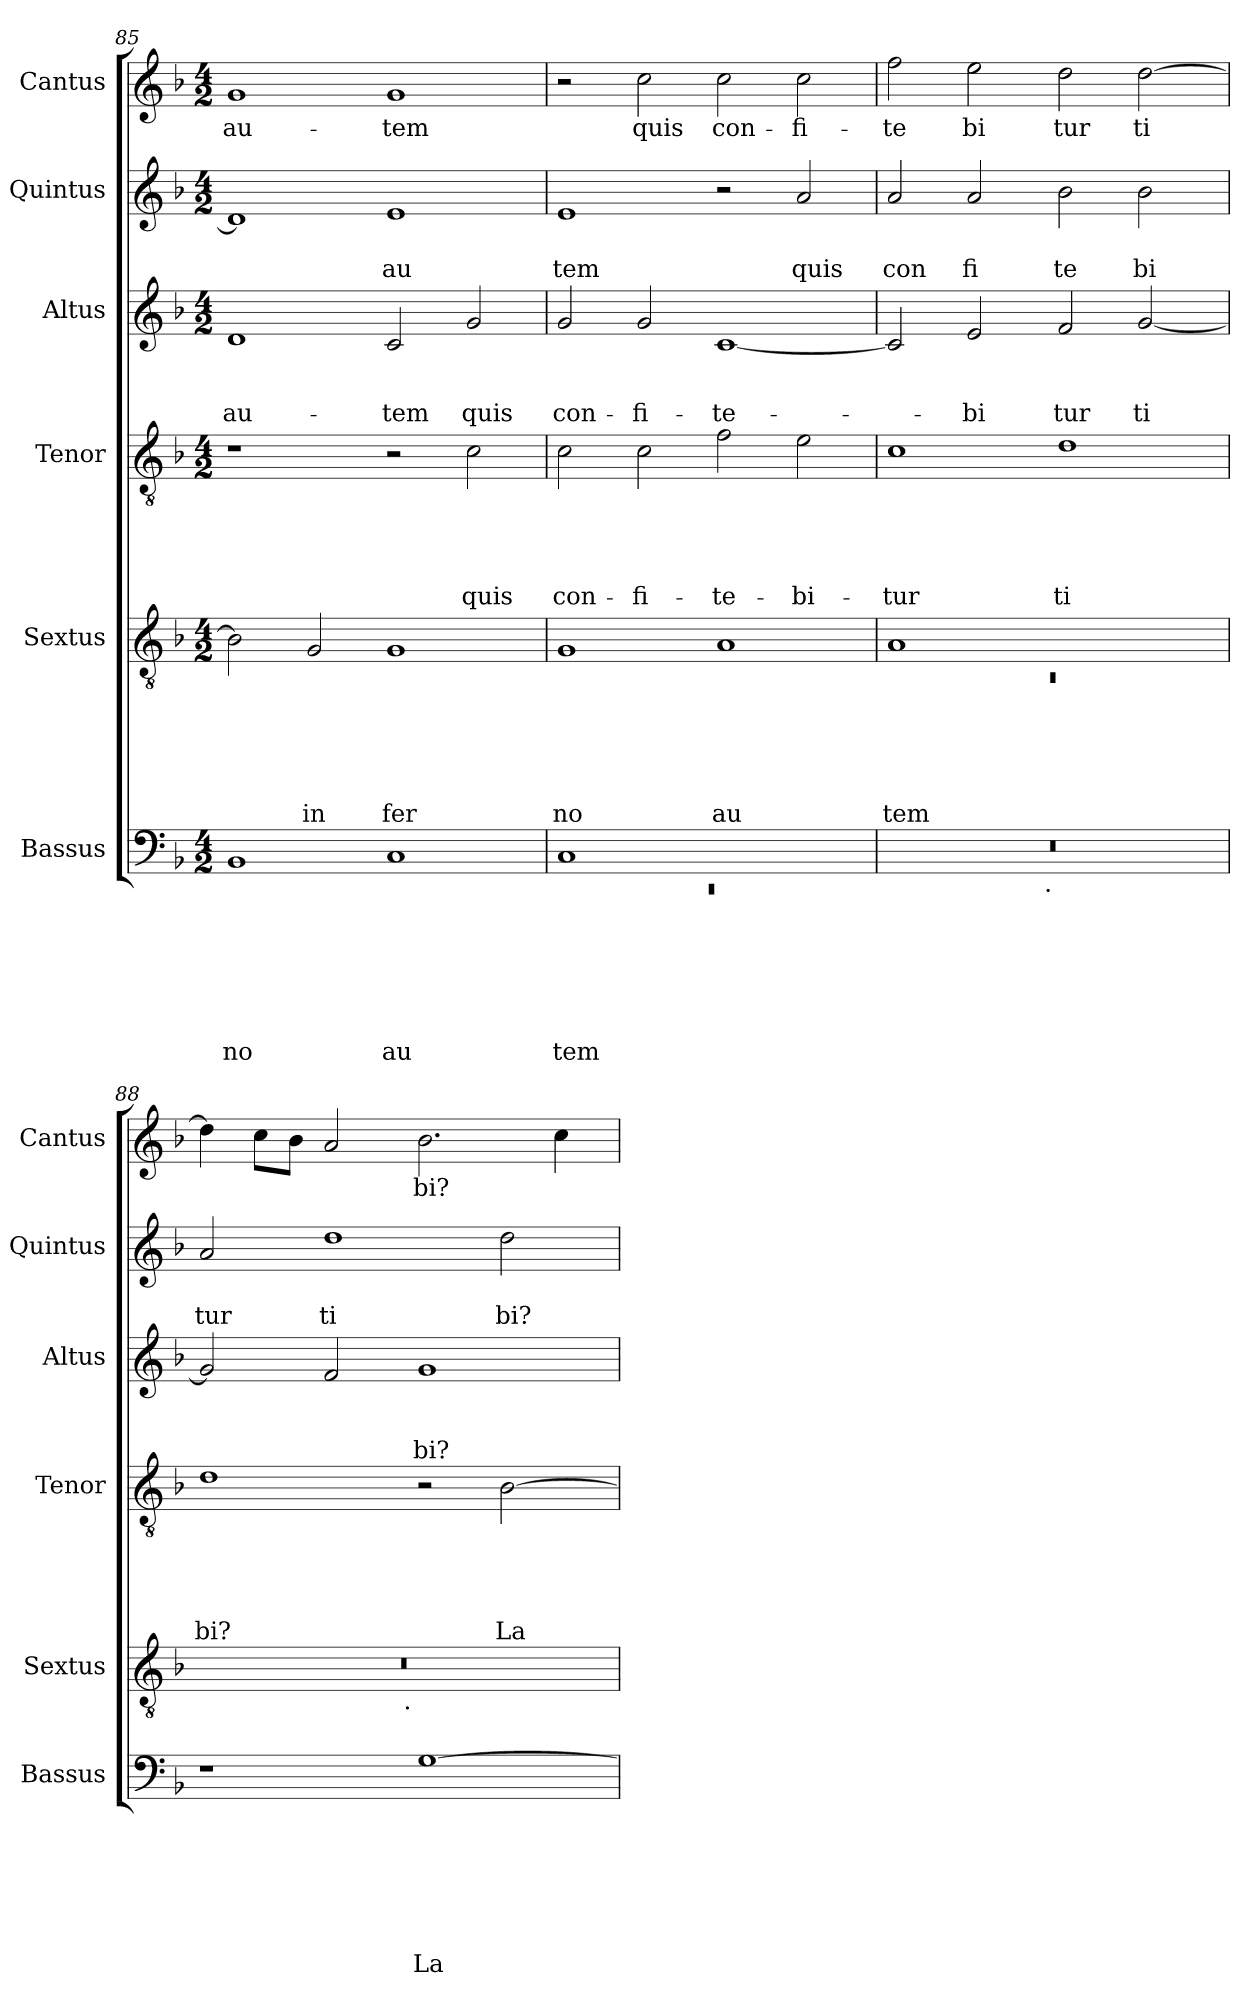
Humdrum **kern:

**kern	**text	**text	**text	**text	**text	**text	**text	**kern	**text	**text	**text	**text	**text	**text	**kern	**text	**text	**text	**text	**text	**kern	**text	**text	**text	**kern	**text	**text	**kern	**text
*part6	*part6	*part6	*part6	*part6	*part6	*part6	*part6	*part5	*part5	*part5	*part5	*part5	*part5	*part5	*part4	*part4	*part4	*part4	*part4	*part4	*part3	*part3	*part3	*part3	*part2	*part2	*part2	*part1	*part1
*staff6	*staff6	*staff6	*staff6	*staff6	*staff6	*staff6	*staff6	*staff5	*staff5	*staff5	*staff5	*staff5	*staff5	*staff5	*staff4	*staff4	*staff4	*staff4	*staff4	*staff4	*staff3	*staff3	*staff3	*staff3	*staff2	*staff2	*staff2	*staff1	*staff1
*I"Bassus	*	*	*	*	*	*	*	*I"Sextus	*	*	*	*	*	*	*I"Tenor	*	*	*	*	*	*I"Altus	*	*	*	*I"Quintus	*	*	*I"Cantus	*
*I'Bassus	*	*	*	*	*	*	*	*I'Sextus	*	*	*	*	*	*	*I'Tenor	*	*	*	*	*	*I'Altus	*	*	*	*I'Quintus	*	*	*I'Cantus	*
*clefF4	*	*	*	*	*	*	*	*clefGv2	*	*	*	*	*	*	*clefGv2	*	*	*	*	*	*clefG2	*	*	*	*clefG2	*	*	*clefG2	*
*k[b-]	*	*	*	*	*	*	*	*k[b-]	*	*	*	*	*	*	*k[b-]	*	*	*	*	*	*k[b-]	*	*	*	*k[b-]	*	*	*k[b-]	*
*F:	*	*	*	*	*	*	*	*F:	*	*	*	*	*	*	*F:	*	*	*	*	*	*F:	*	*	*	*F:	*	*	*F:	*
*M4/2	*	*	*	*	*	*	*	*M4/2	*	*	*	*	*	*	*M4/2	*	*	*	*	*	*M4/2	*	*	*	*M4/2	*	*	*M4/2	*
=85	=85	=85	=85	=85	=85	=85	=85	=85	=85	=85	=85	=85	=85	=85	=85	=85	=85	=85	=85	=85	=85	=85	=85	=85	=85	=85	=85	=85	=85
!	!	!	!	!	!	!	!LO:LY:b	!	!	!	!	!	!	!	!	!	!	!	!	!	!	!	!	!LO:LY:b	!	!	!	!	!LO:LY:b
1BB-	.	.	.	.	.	.	no	2B-\]	.	.	.	.	.	.	1r	.	.	.	.	.	1d	.	.	au-	1d]	.	.	1g	au-
!	!	!	!	!	!	!	!	!	!	!	!	!	!	!LO:LY:b	!	!	!	!	!	!	!	!	!	!	!	!	!	!	!
.	.	.	.	.	.	.	.	2G/	.	.	.	.	.	in	.	.	.	.	.	.	.	.	.	.	.	.	.	.	.
!	!	!	!	!	!	!	!LO:LY:b	!	!	!	!	!	!	!LO:LY:b	!	!	!	!	!	!	!	!	!	!LO:LY:b	!	!	!LO:LY:b	!	!LO:LY:b
1C	.	.	.	.	.	.	au	1G	.	.	.	.	.	fer	2r	.	.	.	.	.	2c/	.	.	-tem	1e	.	au	1g	-tem
!	!	!	!	!	!	!	!	!	!	!	!	!	!	!	!	!	!	!	!	!LO:LY:b	!	!	!	!LO:LY:b	!	!	!	!	!
.	.	.	.	.	.	.	.	.	.	.	.	.	.	.	2c\	.	.	.	.	quis	2g/	.	.	quis	.	.	.	.	.
=86	=86	=86	=86	=86	=86	=86	=86	=86	=86	=86	=86	=86	=86	=86	=86	=86	=86	=86	=86	=86	=86	=86	=86	=86	=86	=86	=86	=86	=86
*^	*	*	*	*	*	*	*	*	*	*	*	*	*	*	*	*	*	*	*	*	*	*	*	*	*	*	*	*	*
!	!LO:N:vis=1	!	!	!	!	!	!	!LO:LY:b	!	!	!	!	!	!	!LO:LY:b	!	!	!	!	!	!LO:LY:b	!	!	!	!LO:LY:b	!	!	!LO:LY:b	!	!
1C	0rEE	.	.	.	.	.	.	tem	1G	.	.	.	.	.	no	2c\	.	.	.	.	con-	2g/	.	.	con-	1e	.	tem	2r	.
!	!	!	!	!	!	!	!	!	!	!	!	!	!	!	!	!	!	!	!	!	!LO:LY:b	!	!	!	!LO:LY:b	!	!	!	!	!LO:LY:b
.	.	.	.	.	.	.	.	.	.	.	.	.	.	.	.	2c\	.	.	.	.	-fi-	2g/	.	.	-fi-	.	.	.	2cc\	quis
!	!	!	!	!	!	!	!	!	!	!	!	!	!	!	!LO:LY:b	!	!	!	!	!	!LO:LY:b	!	!	!	!LO:LY:b	!	!	!	!	!LO:LY:b
1ryy	.	.	.	.	.	.	.	.	1A	.	.	.	.	.	au	2f\	.	.	.	.	-te-	[<1c	.	.	-te-	2r	.	.	2cc\	con-
!	!	!	!	!	!	!	!	!	!	!	!	!	!	!	!	!	!	!	!	!	!LO:LY:b	!	!	!	!	!	!	!LO:LY:b	!	!LO:LY:b
.	.	.	.	.	.	.	.	.	.	.	.	.	.	.	.	2e\	.	.	.	.	-bi-	.	.	.	.	2a/	.	quis	2cc\	-fi-
!!LO:LB:g=z
=87	=87	=87	=87	=87	=87	=87	=87	=87	=87	=87	=87	=87	=87	=87	=87	=87	=87	=87	=87	=87	=87	=87	=87	=87	=87	=87	=87	=87	=87	=87
*	*	*	*	*	*	*	*	*	*^	*	*	*	*	*	*	*	*	*	*	*	*	*	*	*	*	*	*	*	*	*
!	!	!	!	!	!	!	!	!	!	!LO:N:vis=1	!	!	!	!	!	!LO:LY:b	!	!	!	!	!	!LO:LY:b	!	!	!	!	!	!	!LO:LY:b	!	!LO:LY:b
0r	2ryy	.	.	.	.	.	.	.	1A	0rC	.	.	.	.	.	tem	1c	.	.	.	.	-tur	2c/]	.	.	.	2a/	.	con	2ff\	-te
!	!	!	!	!	!	!	!	!	!	!	!	!	!	!	!	!	!	!	!	!	!	!	!	!	!	!LO:LY:b	!	!	!LO:LY:b	!	!LO:LY:b
.	4...ryy	.	.	.	.	.	.	.	.	.	.	.	.	.	.	.	.	.	.	.	.	.	2e/	.	.	-bi	2a/	.	fi	2ee\	bi
!	!LO:TX:b:t=.	!	!	!	!	!	!	!	!	!	!	!	!	!	!	!	!	!	!	!	!	!	!	!	!	!	!	!	!	!	!
.	1ryy	.	.	.	.	.	.	.	.	.	.	.	.	.	.	.	.	.	.	.	.	.	.	.	.	.	.	.	.	.	.
!	!	!	!	!	!	!	!	!	!	!	!	!	!	!	!	!	!	!	!	!	!	!LO:LY:b	!	!	!	!LO:LY:b	!	!	!LO:LY:b	!	!LO:LY:b
.	.	.	.	.	.	.	.	.	1ryy	.	.	.	.	.	.	.	1d	.	.	.	.	ti	2f/	.	.	tur	2b-\	.	te	2dd\	tur
!	!	!	!	!	!	!	!	!	!	!	!	!	!	!	!	!	!	!	!	!	!	!	!	!	!	!LO:LY:b	!	!	!LO:LY:b	!	!LO:LY:b
.	.	.	.	.	.	.	.	.	.	.	.	.	.	.	.	.	.	.	.	.	.	.	[<2g/	.	.	ti	2b-\	.	bi	[>2dd\	ti
.	32ryy	.	.	.	.	.	.	.	.	.	.	.	.	.	.	.	.	.	.	.	.	.	.	.	.	.	.	.	.	.	.
=88	=88	=88	=88	=88	=88	=88	=88	=88	=88	=88	=88	=88	=88	=88	=88	=88	=88	=88	=88	=88	=88	=88	=88	=88	=88	=88	=88	=88	=88	=88	=88
!	!	!	!	!	!	!	!	!	!	!	!	!	!	!	!	!	!	!	!	!	!	!LO:LY:b	!	!	!	!	!	!	!LO:LY:b	!	!
*v	*v	*	*	*	*	*	*	*	*	*	*	*	*	*	*	*	*	*	*	*	*	*	*	*	*	*	*	*	*	*	*
1r	.	.	.	.	.	.	.	0r	2ryy	.	.	.	.	.	.	1d	.	.	.	.	bi?	2g/]	.	.	.	2a/	.	tur	4dd\]	.
.	.	.	.	.	.	.	.	.	.	.	.	.	.	.	.	.	.	.	.	.	.	.	.	.	.	.	.	.	8cc\L	.
.	.	.	.	.	.	.	.	.	.	.	.	.	.	.	.	.	.	.	.	.	.	.	.	.	.	.	.	.	8b-\J	.
!	!	!	!	!	!	!	!	!	!	!	!	!	!	!	!	!	!	!	!	!	!	!	!	!	!	!	!	!LO:LY:b	!	!
.	.	.	.	.	.	.	.	.	4...ryy	.	.	.	.	.	.	.	.	.	.	.	.	2f/	.	.	.	1dd	.	ti	2a/	.
!	!	!	!	!	!	!	!	!	!LO:TX:b:t=.	!	!	!	!	!	!	!	!	!	!	!	!	!	!	!	!	!	!	!	!	!
.	.	.	.	.	.	.	.	.	1ryy	.	.	.	.	.	.	.	.	.	.	.	.	.	.	.	.	.	.	.	.	.
!	!	!	!	!	!	!	!LO:LY:b	!	!	!	!	!	!	!	!	!	!	!	!	!	!	!	!	!	!LO:LY:b	!	!	!	!	!LO:LY:b
[>1G	.	.	.	.	.	.	La	.	.	.	.	.	.	.	.	2r	.	.	.	.	.	1g	.	.	bi?	.	.	.	2.b-\	bi?
!	!	!	!	!	!	!	!	!	!	!	!	!	!	!	!	!	!	!	!	!	!LO:LY:b	!	!	!	!	!	!	!LO:LY:b	!	!
.	.	.	.	.	.	.	.	.	.	.	.	.	.	.	.	[>2B-\	.	.	.	.	La	.	.	.	.	2dd\	.	bi?	.	.
.	.	.	.	.	.	.	.	.	.	.	.	.	.	.	.	.	.	.	.	.	.	.	.	.	.	.	.	.	4cc\	.
.	.	.	.	.	.	.	.	.	32ryy	.	.	.	.	.	.	.	.	.	.	.	.	.	.	.	.	.	.	.	.	.
*	*	*	*	*	*	*	*	*v	*v	*	*	*	*	*	*	*	*	*	*	*	*	*	*	*	*	*	*	*	*	*
=	=	=	=	=	=	=	=	=	=	=	=	=	=	=	=	=	=	=	=	=	=	=	=	=	=	=	=	=	=
*-	*-	*-	*-	*-	*-	*-	*-	*-	*-	*-	*-	*-	*-	*-	*-	*-	*-	*-	*-	*-	*-	*-	*-	*-	*-	*-	*-	*-	*-
